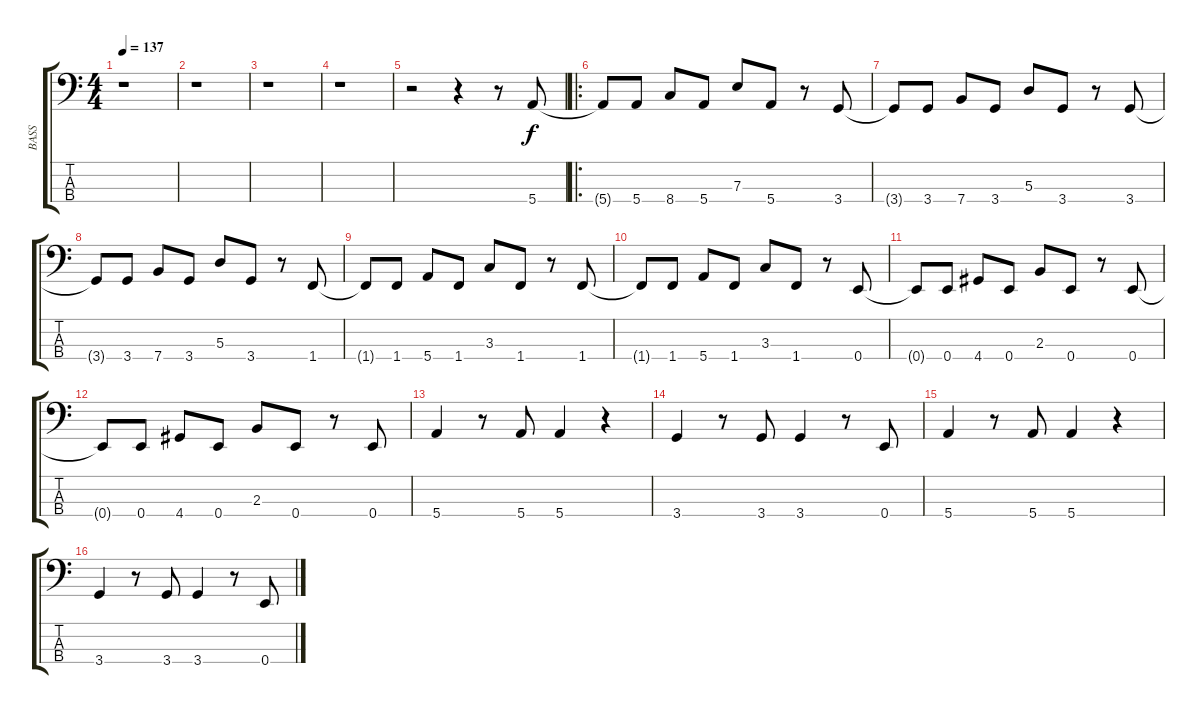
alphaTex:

\track ("BASS" "BASS") {instrument electricbassfinger}
\staff {score tabs}
\tuning (G2 D2 A1 E1) {hide}
\ts (4 4)
\tempo 137
\clef f4
\ks c
r.1{dy f instrument electricbassfinger} |
r.1 |
r.1 |
r.1 |
r.2 r.4 r.8 5.4.8 |
\ro
5.4{t}.8 5.4.8 8.4.8 5.4.8 7.3.8 5.4.8 r.8 3.4.8 |
3.4{t}.8 3.4.8 7.4.8 3.4.8 5.3.8 3.4.8 r.8 3.4.8 |
3.4{t}.8 3.4.8 7.4.8 3.4.8 5.3.8 3.4.8 r.8 1.4.8 |
1.4{t}.8 1.4.8 5.4.8 1.4.8 3.3.8 1.4.8 r.8 1.4.8 |
1.4{t}.8 1.4.8 5.4.8 1.4.8 3.3.8 1.4.8 r.8 0.4.8 |
0.4{t}.8 0.4.8 4.4.8 0.4.8 2.3.8 0.4.8 r.8 0.4.8 |
0.4{t}.8 0.4.8 4.4.8 0.4.8 2.3.8 0.4.8 r.8 0.4.8 |
5.4.4 r.8 5.4.8 5.4.4 r.4 |
3.4.4 r.8 3.4.8 3.4.4 r.8 0.4.8 |
5.4.4 r.8 5.4.8 5.4.4 r.4 |
3.4.4 r.8 3.4.8 3.4.4 r.8 0.4.8
